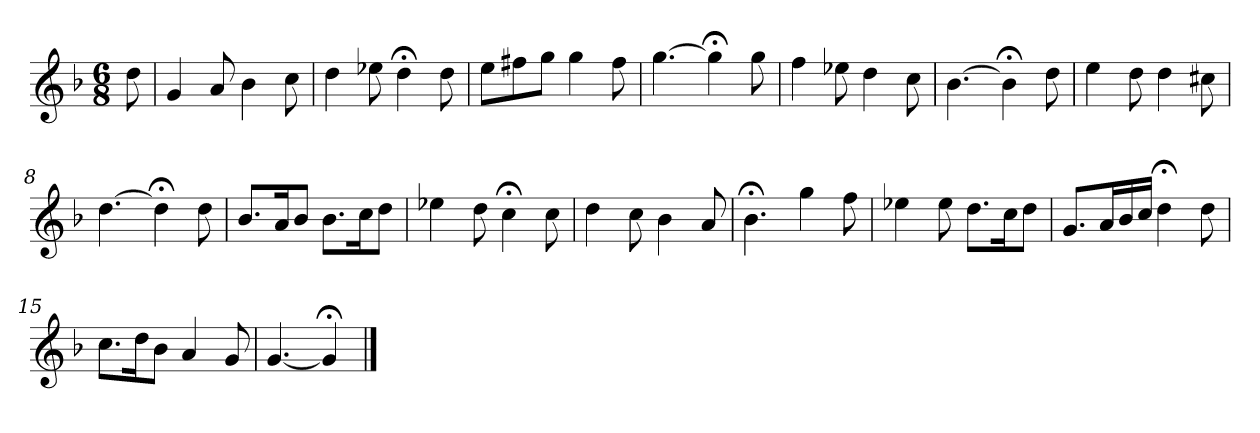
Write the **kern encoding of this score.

**kern
*part1
*staff1
*k[b-]
*G:dor
*M6/8
*MM120
=
8dd
=1
4g
8a
4b-
8cc
=2
4dd
8ee-X
4dd;<
8dd
=3
8eeL
8ff#X
8ggJ
4gg
8ff#
=4
[4.gg
4gg;<]
8gg
=5
4ff
8ee-X
4dd
8cc
=6
[4.b-
4b-;<]
8dd
=7
4ee
8dd
4dd
8cc#X
=8
[4.dd
4dd;<]
8dd
=9
8.b-L
16aK
8b-J
8.b-L
16ccK
8ddJ
=10
4ee-X
8dd
4cc;<
8cc
=11
4dd
8cc
4b-
8a
=12
4.b-;<
4gg
8ff
=13
4ee-X
8ee-
8.ddL
16ccK
8ddJ
=14
8.gL
16aL
16b-
16ccJJ
4dd;<
8dd
=15
8.ccL
16ddK
8b-J
4a
8g
=16
[4.g
4g;<]
==
*-
